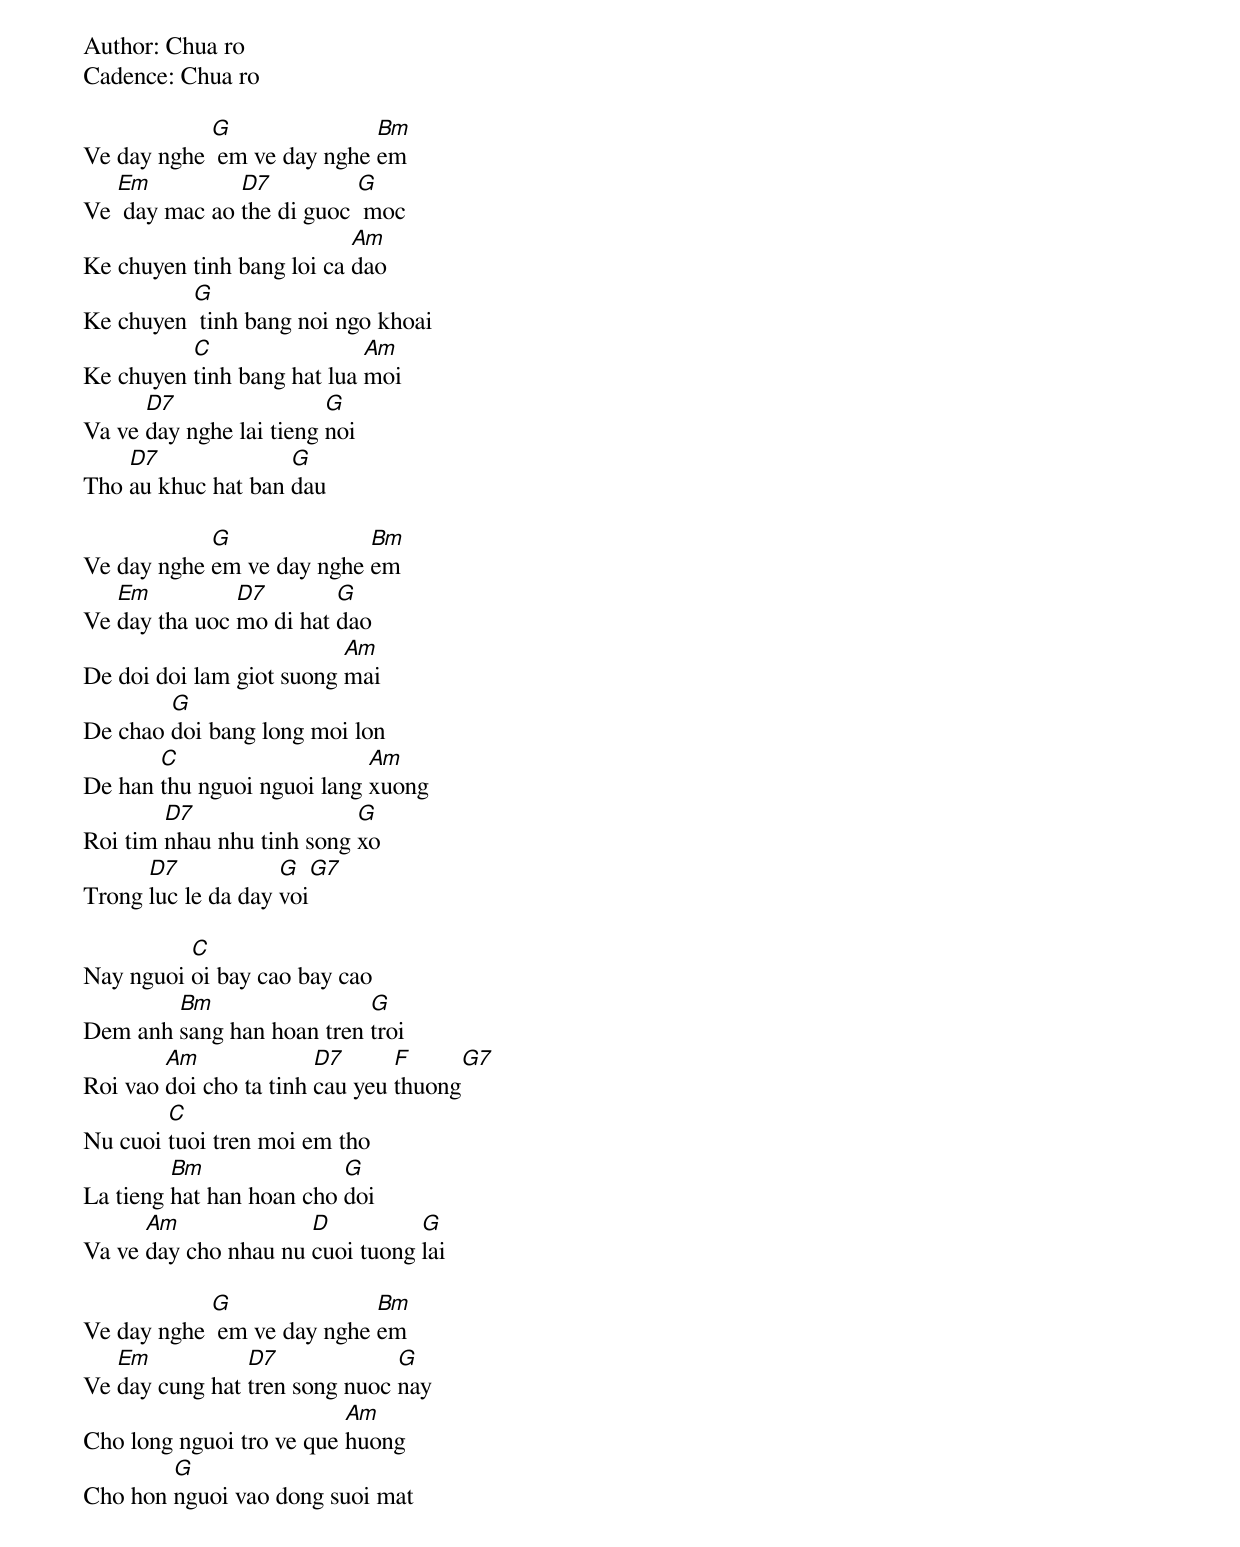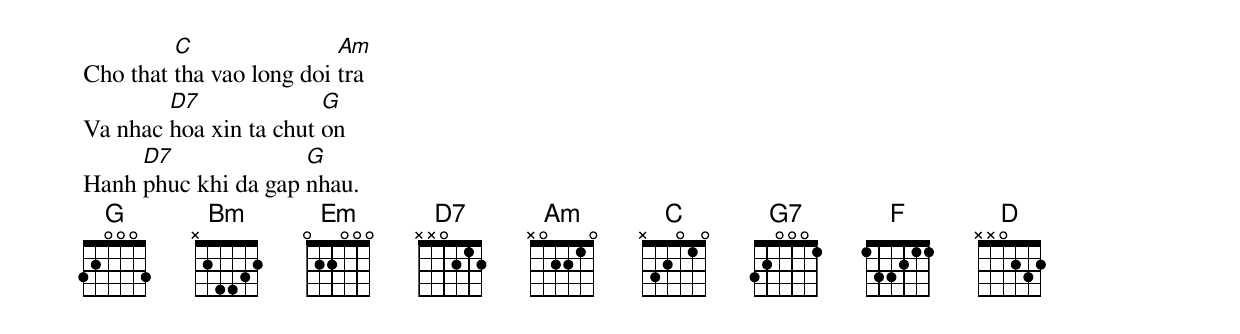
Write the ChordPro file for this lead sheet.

Author: Chua ro
Cadence: Chua ro

Ve day nghe [G] em ve day nghe [Bm]em
Ve [Em] day mac ao [D7]the di guoc [G] moc
Ke chuyen tinh bang loi ca [Am]dao
Ke chuyen [G] tinh bang noi ngo khoai
Ke chuyen [C]tinh bang hat lua [Am]moi
Va ve [D7]day nghe lai tieng [G]noi
Tho [D7]au khuc hat ban [G]dau

Ve day nghe [G]em ve day nghe [Bm]em
Ve [Em]day tha uoc [D7]mo di hat [G]dao
De doi doi lam giot suong [Am]mai
De chao [G]doi bang long moi lon
De han [C]thu nguoi nguoi lang [Am]xuong
Roi tim [D7]nhau nhu tinh song [G]xo
Trong [D7]luc le da day [G]voi[G7]

Nay nguoi [C]oi bay cao bay cao
Dem anh [Bm]sang han hoan tren [G]troi
Roi vao [Am]doi cho ta tinh [D7]cau yeu [F]thuong[G7]
Nu cuoi [C]tuoi tren moi em tho
La tieng [Bm]hat han hoan cho [G]doi
Va ve [Am]day cho nhau nu [D]cuoi tuong [G]lai

Ve day nghe [G] em ve day nghe [Bm]em
Ve [Em]day cung hat [D7]tren song nuoc [G]nay
Cho long nguoi tro ve que [Am]huong
Cho hon [G]nguoi vao dong suoi mat
Cho that [C]tha vao long doi [Am]tra
Va nhac [D7]hoa xin ta chut [G]on
Hanh [D7]phuc khi da gap [G]nhau.
